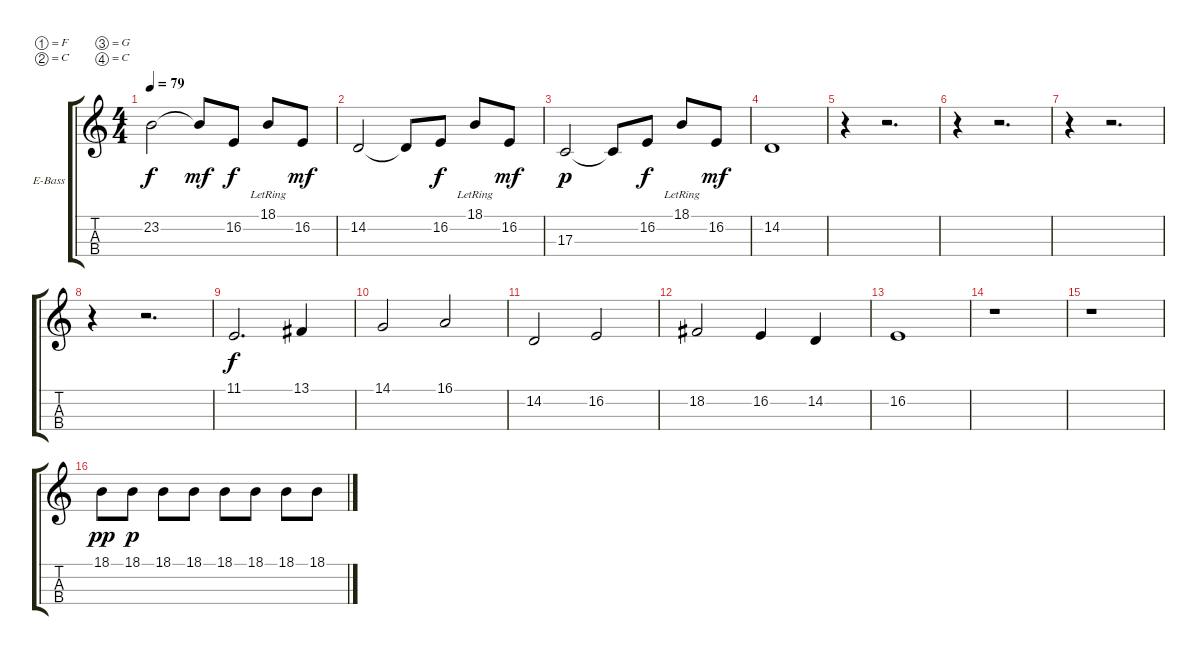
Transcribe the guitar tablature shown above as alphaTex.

\bracketExtendMode groupsimilarinstruments
\firstSystemTrackNameOrientation horizontal
\otherSystemsTrackNameOrientation horizontal
\track ("Bass" "E-Bass") {instrument electricbassfinger}
\staff {score tabs}
\tuning (F2 C2 G1 C1)
\ts (4 4)
\tempo 79
\clef g2
\ks c
23.2{t}.2{dy f} 23.2{t}.8{dy mf} 16.2.8{dy f} 18.1{lr}.8 16.2.8{dy mf} |
14.2.2 14.2{t}.8 16.2.8{dy f} 18.1{lr}.8 16.2.8{dy mf} |
17.3.2{dy p} 17.3{t}.8 16.2.8{dy f} 18.1{lr}.8 16.2.8{dy mf} |
14.2.1 |
r.4 r.2{d} |
r.4 r.2{d} |
r.4 r.2{d} |
r.4 r.2{d} |
11.1.2{d dy f} 13.1.4 |
14.1.2 16.1.2 |
14.2.2 16.2.2 |
18.2.2 16.2.4 14.2.4 |
16.2.1 |
r.1 |
r.1 |
18.1.8{dy pp} 18.1.8{dy p} 18.1.8 18.1.8 18.1.8 18.1.8 18.1.8 18.1.8
